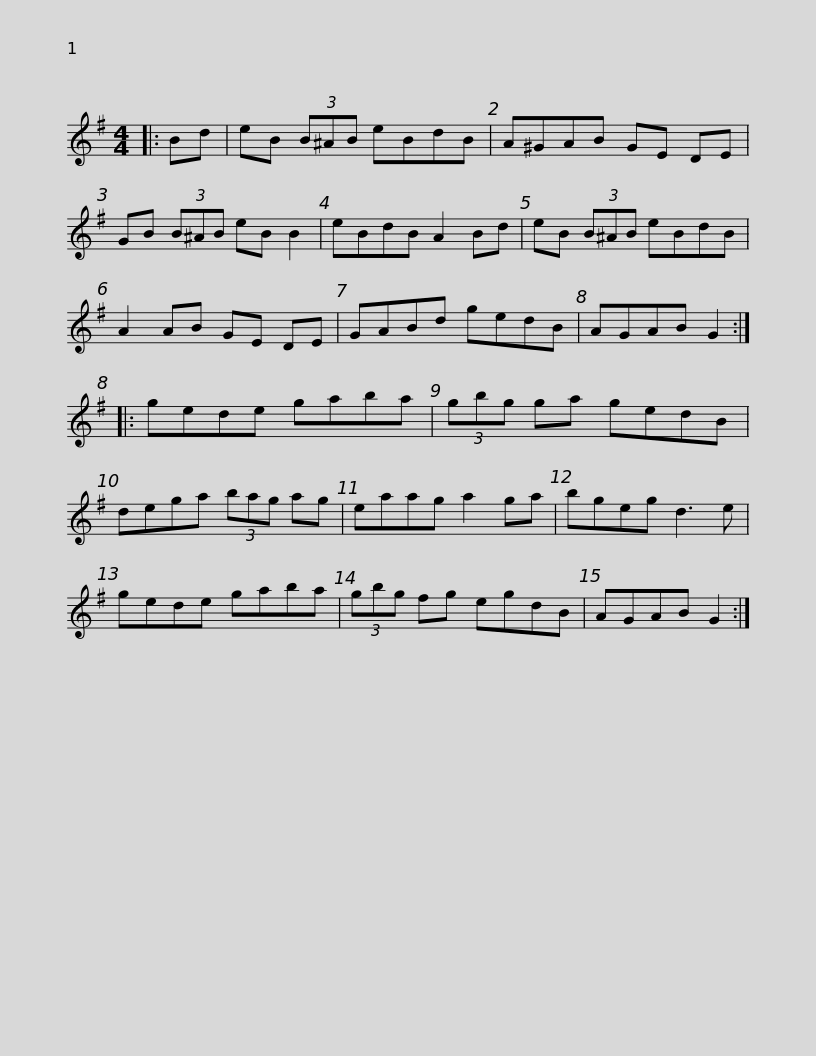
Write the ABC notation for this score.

X:1
L:1/8
M:4/4
I:linebreak $
K:G
V:1 treble
V:1
|: Bd | eB (3B^AB eBdB | A^GAB GE DE | GB (3B^AB eB B2 | eBdB A2 Bd |$ %5
 eB (3B^AB eBdB | A2 AB GE DE | GABd gedB | AGAB G2 :: gede gaba |$ %10
 (3gbg ga gedB | dega (3bag ag | eaag a2 ga | bgeg d3 e | gede gaba |$ %15
 (3gbg fg egdB | AGAB G2 :| %17
